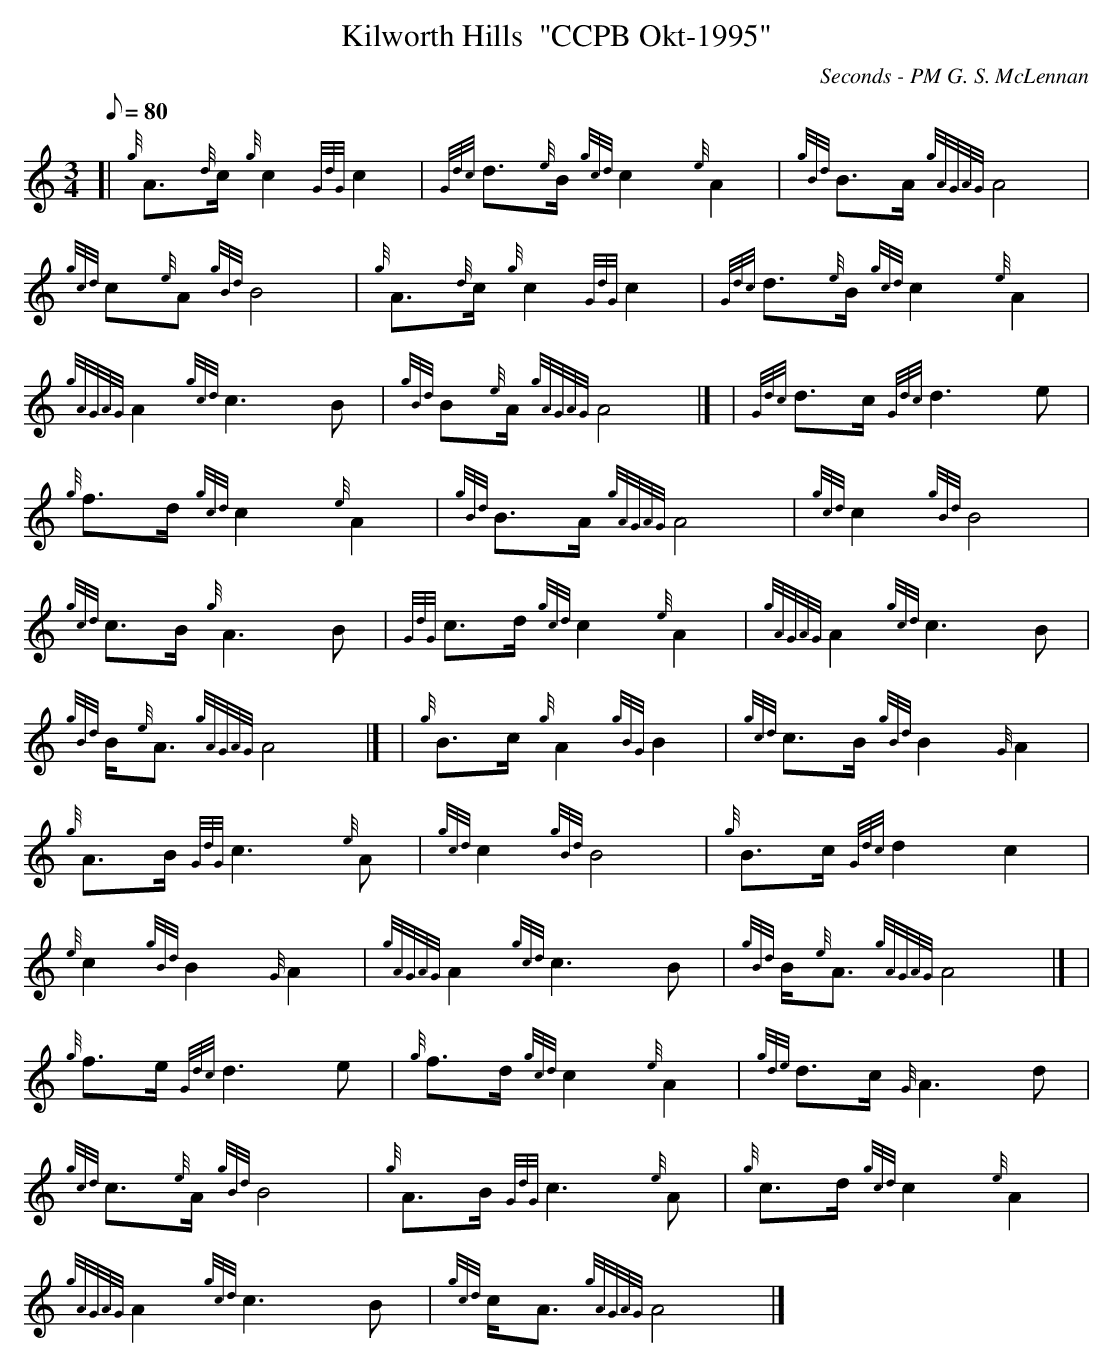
X:1
T:Kilworth Hills  "CCPB Okt-1995"
M:3/4
L:1/8
Q:80
C:Seconds - PM G. S. McLennan
K:HP
[| {g}A3/2{d}c/2{g}c2{GdG}c2 | \
{Gdc}d3/2{e}B/2{gcd}c2{e}A2 | \
{gBd}B3/2A/2{gAGAG}A4 |
{gcd}c{e}A{gBd}B4 | \
{g}A3/2{d}c/2{g}c2{GdG}c2 | \
{Gdc}d3/2{e}B/2{gcd}c2{e}A2 |
{gAGAG}A2{gcd}c3B | \
{gBd}B{e}A/2{gAGAG}A4|] [ | \
{Gdc}d3/2c/2{Gdc}d3e |
{g}f3/2d/2{gcd}c2{e}A2 | \
{gBd}B3/2A/2{gAGAG}A4 | \
{gcd}c2{gBd}B4 |
{gcd}c3/2B/2{g}A3B | \
{GdG}c3/2d/2{gcd}c2{e}A2 | \
{gAGAG}A2{gcd}c3B |
{gBd}B/2{e}A3/2{gAGAG}A4|] [ | \
{g}B3/2c/2{g}A2{gBG}B2 | \
{gcd}c3/2B/2{gBd}B2{G}A2 |
{g}A3/2B/2{GdG}c3{e}A | \
{gcd}c2{gBd}B4 | \
{g}B3/2c/2{Gdc}d2c2 |
{e}c2{gBd}B2{G}A2 | \
{gAGAG}A2{gcd}c3B | \
{gBd}B/2{e}A3/2{gAGAG}A4|] [ |
{g}f3/2e/2{Gdc}d3e | \
{g}f3/2d/2{gcd}c2{e}A2 | \
{gde}d3/2c/2{G}A3d |
{gcd}c3/2{e}A/2{gBd}B4 | \
{g}A3/2B/2{GdG}c3{e}A | \
{g}c3/2d/2{gcd}c2{e}A2 |
{gAGAG}A2{gcd}c3B | \
{gcd}c/2A3/2{gAGAG}A4|]
